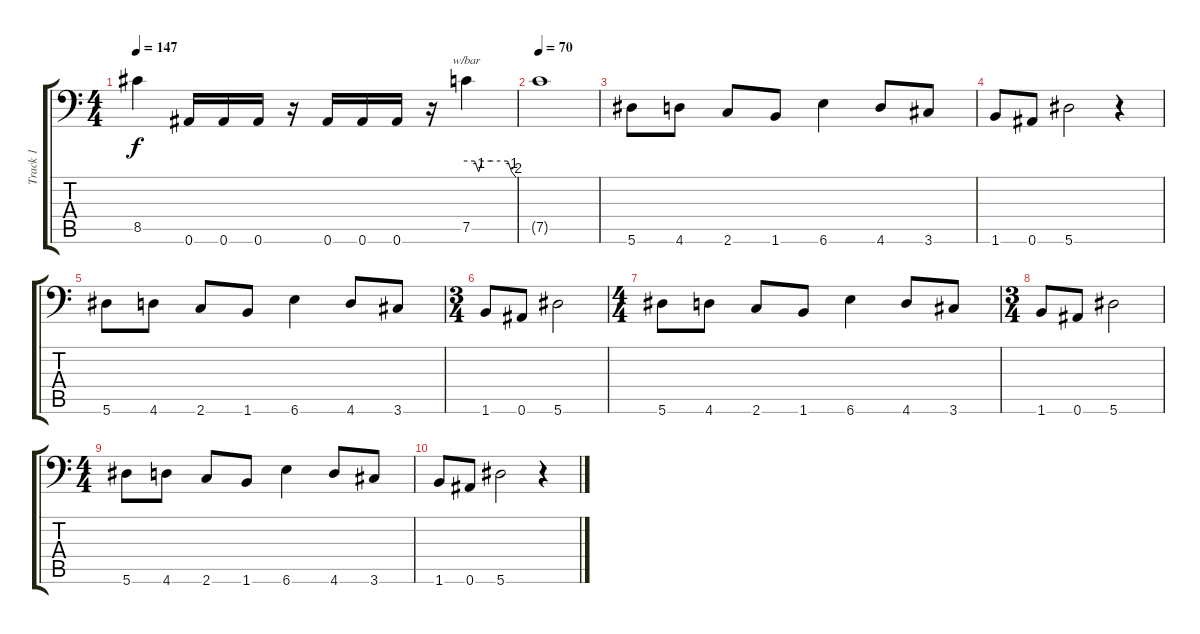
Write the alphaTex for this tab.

\track ("Track 1" "Track 1") {instrument distortionguitar}
\staff {score tabs}
\tuning (C4 G3 Eb3 Bb2 F2 Bb1) {hide}
\ts (4 4)
\tempo 147
\clef f4
\ks c
8.5.4{dy f} 0.6.16 0.6.16 0.6.16 r.16 0.6.16 0.6.16 0.6.16 r.16 7.5.4{tbe (custom default 0 0 10 0 15 -4 19 0 30 0 50 0 55 -4 60 -8)} |
\tempo 70
7.5{t}.1 |
5.6.8 4.6.8 2.6.8 1.6.8 6.6.4 4.6.8 3.6.8 |
1.6.8 0.6.8 5.6.2 r.4 |
5.6.8 4.6.8 2.6.8 1.6.8 6.6.4 4.6.8 3.6.8 |
\ts (3 4)
1.6.8 0.6.8 5.6.2 |
\ts (4 4)
5.6.8 4.6.8 2.6.8 1.6.8 6.6.4 4.6.8 3.6.8 |
\ts (3 4)
1.6.8 0.6.8 5.6.2 |
\ts (4 4)
5.6.8 4.6.8 2.6.8 1.6.8 6.6.4 4.6.8 3.6.8 |
1.6.8 0.6.8 5.6.2 r.4
